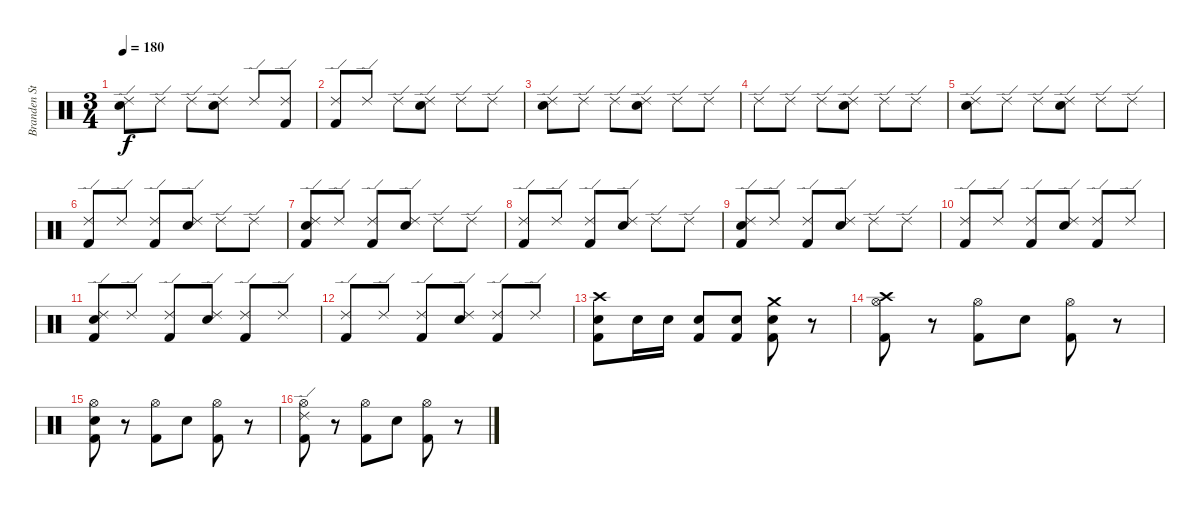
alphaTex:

\track ("Branden Steineckert" "Branden St") {instrument percussion}
\staff {score}
\articulation defaults
\ts (3 4)
\tempo 180
\clef neutral
\ks c
("Ride (edge) 2" "Electric Snare (hit)").8{dy f} "Ride (edge) 2".8 "Ride (edge) 2".8 ("Ride (edge) 2" "Electric Snare (hit)").8 "Ride (edge) 2".8 ("Ride (edge) 2" "Kick (hit) 2").8 |
("Ride (edge) 2" "Kick (hit) 2").8 "Ride (edge) 2".8 "Ride (edge) 2".8 ("Ride (edge) 2" "Electric Snare (hit)").8 "Ride (edge) 2".8 "Ride (edge) 2".8 |
("Ride (edge) 2" "Electric Snare (hit)").8 "Ride (edge) 2".8 "Ride (edge) 2".8 ("Ride (edge) 2" "Electric Snare (hit)").8 "Ride (edge) 2".8 "Ride (edge) 2".8 |
"Ride (edge) 2".8 "Ride (edge) 2".8 "Ride (edge) 2".8 ("Ride (edge) 2" "Electric Snare (hit)").8 "Ride (edge) 2".8 "Ride (edge) 2".8 |
("Ride (edge) 2" "Electric Snare (hit)").8 "Ride (edge) 2".8 "Ride (edge) 2".8 ("Ride (edge) 2" "Electric Snare (hit)").8 "Ride (edge) 2".8 "Ride (edge) 2".8 |
("Ride (edge) 2" "Kick (hit) 2").8 "Ride (edge) 2".8 ("Ride (edge) 2" "Kick (hit) 2").8 ("Ride (edge) 2" "Electric Snare (hit)").8 "Ride (edge) 2".8 "Ride (edge) 2".8 |
("Ride (edge) 2" "Electric Snare (hit)" "Kick (hit) 2").8 "Ride (edge) 2".8 ("Ride (edge) 2" "Kick (hit) 2").8 ("Ride (edge) 2" "Electric Snare (hit)").8 "Ride (edge) 2".8 "Ride (edge) 2".8 |
("Ride (edge) 2" "Kick (hit) 2").8 "Ride (edge) 2".8 ("Ride (edge) 2" "Kick (hit) 2").8 ("Ride (edge) 2" "Electric Snare (hit)").8 "Ride (edge) 2".8 "Ride (edge) 2".8 |
("Ride (edge) 2" "Electric Snare (hit)" "Kick (hit) 2").8 "Ride (edge) 2".8 ("Ride (edge) 2" "Kick (hit) 2").8 ("Ride (edge) 2" "Electric Snare (hit)").8 "Ride (edge) 2".8 "Ride (edge) 2".8 |
("Ride (edge) 2" "Kick (hit) 2").8 "Ride (edge) 2".8 ("Ride (edge) 2" "Kick (hit) 2").8 ("Ride (edge) 2" "Electric Snare (hit)").8 ("Ride (edge) 2" "Kick (hit) 2").8 "Ride (edge) 2".8 |
("Ride (edge) 2" "Electric Snare (hit)" "Kick (hit) 2").8 "Ride (edge) 2".8 ("Ride (edge) 2" "Kick (hit) 2").8 ("Ride (edge) 2" "Electric Snare (hit)").8 ("Ride (edge) 2" "Kick (hit) 2").8 "Ride (edge) 2".8 |
("Ride (edge) 2" "Kick (hit) 2").8 "Ride (edge) 2".8 ("Ride (edge) 2" "Kick (hit) 2").8 ("Ride (edge) 2" "Electric Snare (hit)").8 ("Ride (edge) 2" "Kick (hit) 2").8 "Ride (edge) 2".8 |
("Crash high (hit)" "Electric Snare (hit)" "Kick (hit) 2").8 "Electric Snare (hit)".16 "Electric Snare (hit)".16 ("Electric Snare (hit)" "Kick (hit) 2").8 ("Electric Snare (hit)" "Kick (hit) 2").8 ("Crash medium (hit)" "Electric Snare (hit)" "Kick (hit) 2").8 r.8 |
("Crash high (hit)" "Hi-Hat (open)" "Kick (hit) 2").8 r.8 ("Hi-Hat (open)" "Kick (hit) 2").8 "Electric Snare (hit)".8 ("Hi-Hat (open)" "Kick (hit) 2").8 r.8 |
("Hi-Hat (open)" "Electric Snare (hit)" "Kick (hit) 2").8 r.8 ("Hi-Hat (open)" "Kick (hit) 2").8 "Electric Snare (hit)".8 ("Hi-Hat (open)" "Kick (hit) 2").8 r.8 |
("Ride (edge) 2" "Hi-Hat (open)" "Kick (hit) 2").8 r.8 ("Hi-Hat (open)" "Kick (hit) 2").8 "Electric Snare (hit)".8 ("Hi-Hat (open)" "Kick (hit) 2").8 r.8
